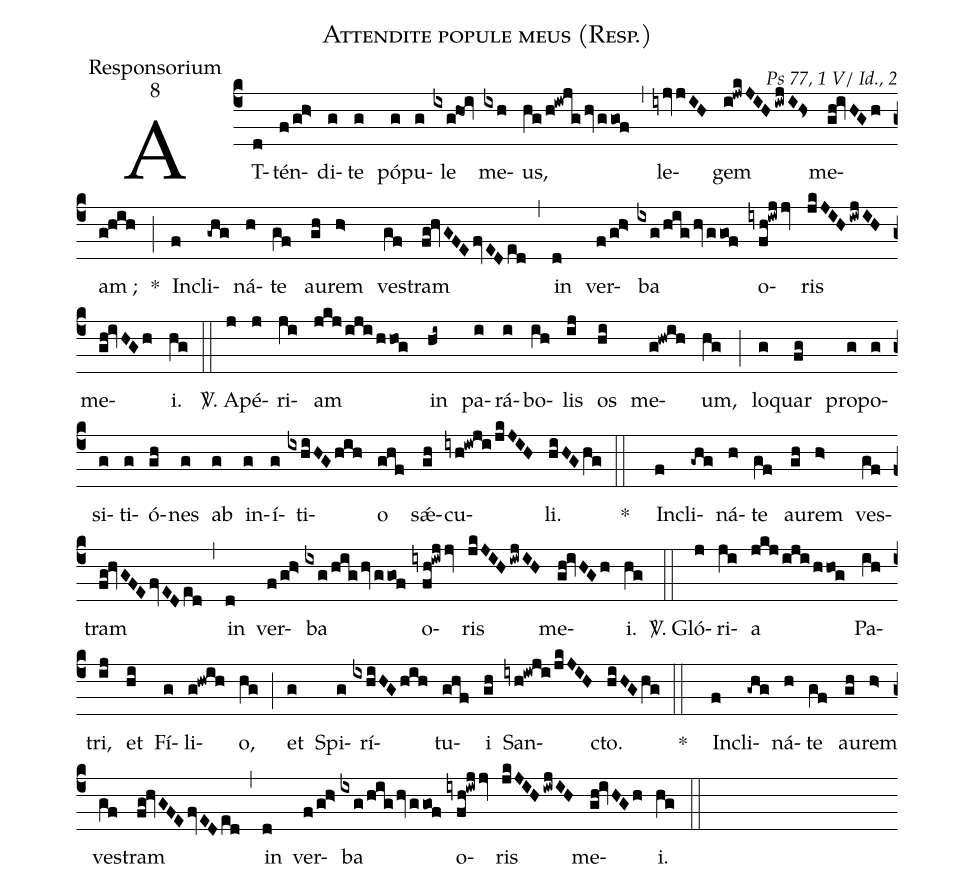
name:Attendite popule meus (Resp.);
office-part:Responsorium;
mode:8;
commentary:Ps 77, 1 V/ Id., 2;
%%
(c4)AT(d)tén(f/gh>)di(g)te(g) pó(g)pu(g)le(ixg!hoi) me(ixh)us,(hg/h!iwjg/hv/ggof) (,) le(iyjvjIH)gem(i!jwkJIH/iwjI!Hs) me(gh!ivHGh)am ;(g!hih) *(;) In(f)cli(-ghg)ná(h)te(gf) au(gh)rem(h>) ves(gf)tram(fg!hvGFEfvEDed) (,) in(d) ver(f/gh>)ba(ixg/hig/hv/ggof) o(iyfh!iwjjv)ris(jkJIH/iwjIH) me(gh!ivHGh)i.(hg) (::)

<sp>V/</sp>. A(j)pé(j)ri(ji)am(jkj/iji/hhog) in(hi~) pa(i)rá(i)bo(ih)lis(ij) os(hi) me(g!hwih)um,(hg) (;) lo(g)quar(fg) pro(g)po(g)si(g)ti(g)ó(gh)nes(g) ab(g) in(g)í(g)ti(ixhiHGhih)o(ghf) sǽ(gh)cu(iyh!iwji/jkJIH)li.(hiHGhg) (::)
*() In(f)cli(-ghg)ná(h)te(gf) au(gh)rem(h>) ves(gf)tram(fg!hvGFEfvEDed) (,) in(d) ver(f/gh>)ba(ixg/hig/hv/ggof) o(iyfh!iwjjv)ris(jkJIH/iwjIH) me(gh!ivHGh)i.(hg) (::)

<sp>V/</sp>. Gló(j)ri(ji)a(jkj/iji/hhog) Pa(ih)tri,(ij) et(hi) Fí(g)li(g!hwih)o,(hg) (;) et(g) Spi(g)rí(ixhiHG/hih)tu(ghf)i(gh) San(iyh!iwji/jkJIH)cto.(hiHGhg) (::)
*() In(f)cli(-ghg)ná(h)te(gf) au(gh)rem(h>) ves(gf)tram(fg!hvGFEfvEDed) (,) in(d) ver(f/gh>)ba(ixg/hig/hv/ggof) o(iyfh!iwjjv)ris(jkJIH/iwjIH) me(gh!ivHGh)i.(hg) (::)
